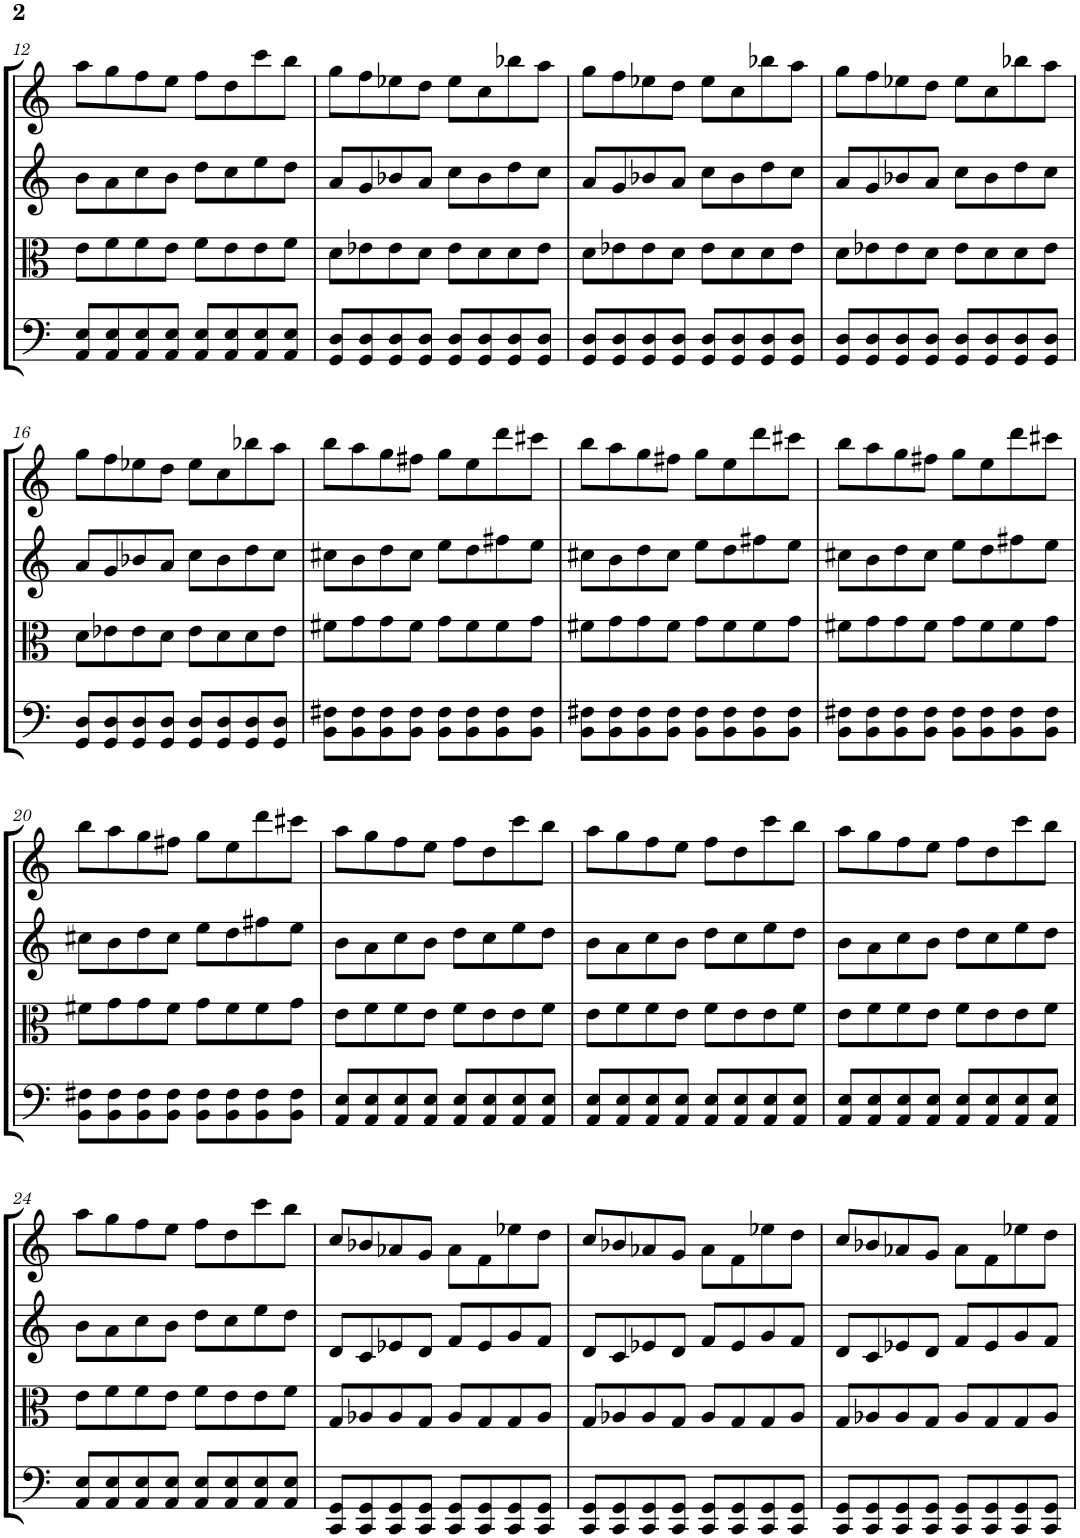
**kern	**kern	**kern	**kern
*part4	*part3	*part2	*part1
*staff4	*staff3	*staff2	*staff1
*I"Violoncello	*I"Viola	*I"Violin II	*I"Violin I
*I'Vc	*I'Vla	*I'Vln	*I'Vln
!!LO:PB:g=z
*clefF4	*clefC3	*clefG2	*clefG2
*k[]	*k[]	*k[]	*k[]
*M4/4	*M4/4	*M4/4	*M4/4
=12	=12	=12	=12
8AA/ 8E/L	8e\L	8b\L	8aa\L
8AA/ 8E/	8f\	8a\	8gg\
8AA/ 8E/	8f\	8cc\	8ff\
8AA/ 8E/J	8e\J	8b\J	8ee\J
8AA/ 8E/L	8f\L	8dd\L	8ff\L
8AA/ 8E/	8e\	8cc\	8dd\
8AA/ 8E/	8e\	8ee\	8ccc\
8AA/ 8E/J	8f\J	8dd\J	8bb\J
=13	=13	=13	=13
8GG/ 8D/L	8d\L	8a/L	8gg\L
8GG/ 8D/	8e-X\	8g/	8ff\
8GG/ 8D/	8e-\	8b-X/	8ee-X\
8GG/ 8D/J	8d\J	8a/J	8dd\J
8GG/ 8D/L	8e-\L	8cc\L	8ee-\L
8GG/ 8D/	8d\	8b-\	8cc\
8GG/ 8D/	8d\	8dd\	8bb-X\
8GG/ 8D/J	8e-\J	8cc\J	8aa\J
=14	=14	=14	=14
8GG/ 8D/L	8d\L	8a/L	8gg\L
8GG/ 8D/	8e-X\	8g/	8ff\
8GG/ 8D/	8e-\	8b-X/	8ee-X\
8GG/ 8D/J	8d\J	8a/J	8dd\J
8GG/ 8D/L	8e-\L	8cc\L	8ee-\L
8GG/ 8D/	8d\	8b-\	8cc\
8GG/ 8D/	8d\	8dd\	8bb-X\
8GG/ 8D/J	8e-\J	8cc\J	8aa\J
=15	=15	=15	=15
8GG/ 8D/L	8d\L	8a/L	8gg\L
8GG/ 8D/	8e-X\	8g/	8ff\
8GG/ 8D/	8e-\	8b-X/	8ee-X\
8GG/ 8D/J	8d\J	8a/J	8dd\J
8GG/ 8D/L	8e-\L	8cc\L	8ee-\L
8GG/ 8D/	8d\	8b-\	8cc\
8GG/ 8D/	8d\	8dd\	8bb-X\
8GG/ 8D/J	8e-\J	8cc\J	8aa\J
!!LO:LB:g=z
=16	=16	=16	=16
8GG/ 8D/L	8d\L	8a/L	8gg\L
8GG/ 8D/	8e-X\	8g/	8ff\
8GG/ 8D/	8e-\	8b-X/	8ee-X\
8GG/ 8D/J	8d\J	8a/J	8dd\J
8GG/ 8D/L	8e-\L	8cc\L	8ee-\L
8GG/ 8D/	8d\	8b-\	8cc\
8GG/ 8D/	8d\	8dd\	8bb-X\
8GG/ 8D/J	8e-\J	8cc\J	8aa\J
=17	=17	=17	=17
8BB\ 8F#X\L	8f#X\L	8cc#X\L	8bb\L
8BB\ 8F#\	8g\	8b\	8aa\
8BB\ 8F#\	8g\	8dd\	8gg\
8BB\ 8F#\J	8f#\J	8cc#\J	8ff#X\J
8BB\ 8F#\L	8g\L	8ee\L	8gg\L
8BB\ 8F#\	8f#\	8dd\	8ee\
8BB\ 8F#\	8f#\	8ff#X\	8ddd\
8BB\ 8F#\J	8g\J	8ee\J	8ccc#X\J
=18	=18	=18	=18
8BB\ 8F#X\L	8f#X\L	8cc#X\L	8bb\L
8BB\ 8F#\	8g\	8b\	8aa\
8BB\ 8F#\	8g\	8dd\	8gg\
8BB\ 8F#\J	8f#\J	8cc#\J	8ff#X\J
8BB\ 8F#\L	8g\L	8ee\L	8gg\L
8BB\ 8F#\	8f#\	8dd\	8ee\
8BB\ 8F#\	8f#\	8ff#X\	8ddd\
8BB\ 8F#\J	8g\J	8ee\J	8ccc#X\J
=19	=19	=19	=19
8BB\ 8F#X\L	8f#X\L	8cc#X\L	8bb\L
8BB\ 8F#\	8g\	8b\	8aa\
8BB\ 8F#\	8g\	8dd\	8gg\
8BB\ 8F#\J	8f#\J	8cc#\J	8ff#X\J
8BB\ 8F#\L	8g\L	8ee\L	8gg\L
8BB\ 8F#\	8f#\	8dd\	8ee\
8BB\ 8F#\	8f#\	8ff#X\	8ddd\
8BB\ 8F#\J	8g\J	8ee\J	8ccc#X\J
!!LO:LB:g=z
=20	=20	=20	=20
8BB\ 8F#X\L	8f#X\L	8cc#X\L	8bb\L
8BB\ 8F#\	8g\	8b\	8aa\
8BB\ 8F#\	8g\	8dd\	8gg\
8BB\ 8F#\J	8f#\J	8cc#\J	8ff#X\J
8BB\ 8F#\L	8g\L	8ee\L	8gg\L
8BB\ 8F#\	8f#\	8dd\	8ee\
8BB\ 8F#\	8f#\	8ff#X\	8ddd\
8BB\ 8F#\J	8g\J	8ee\J	8ccc#X\J
=21	=21	=21	=21
8AA/ 8E/L	8e\L	8b\L	8aa\L
8AA/ 8E/	8f\	8a\	8gg\
8AA/ 8E/	8f\	8cc\	8ff\
8AA/ 8E/J	8e\J	8b\J	8ee\J
8AA/ 8E/L	8f\L	8dd\L	8ff\L
8AA/ 8E/	8e\	8cc\	8dd\
8AA/ 8E/	8e\	8ee\	8ccc\
8AA/ 8E/J	8f\J	8dd\J	8bb\J
=22	=22	=22	=22
8AA/ 8E/L	8e\L	8b\L	8aa\L
8AA/ 8E/	8f\	8a\	8gg\
8AA/ 8E/	8f\	8cc\	8ff\
8AA/ 8E/J	8e\J	8b\J	8ee\J
8AA/ 8E/L	8f\L	8dd\L	8ff\L
8AA/ 8E/	8e\	8cc\	8dd\
8AA/ 8E/	8e\	8ee\	8ccc\
8AA/ 8E/J	8f\J	8dd\J	8bb\J
=23	=23	=23	=23
8AA/ 8E/L	8e\L	8b\L	8aa\L
8AA/ 8E/	8f\	8a\	8gg\
8AA/ 8E/	8f\	8cc\	8ff\
8AA/ 8E/J	8e\J	8b\J	8ee\J
8AA/ 8E/L	8f\L	8dd\L	8ff\L
8AA/ 8E/	8e\	8cc\	8dd\
8AA/ 8E/	8e\	8ee\	8ccc\
8AA/ 8E/J	8f\J	8dd\J	8bb\J
!!LO:LB:g=z
=24	=24	=24	=24
8AA/ 8E/L	8e\L	8b\L	8aa\L
8AA/ 8E/	8f\	8a\	8gg\
8AA/ 8E/	8f\	8cc\	8ff\
8AA/ 8E/J	8e\J	8b\J	8ee\J
8AA/ 8E/L	8f\L	8dd\L	8ff\L
8AA/ 8E/	8e\	8cc\	8dd\
8AA/ 8E/	8e\	8ee\	8ccc\
8AA/ 8E/J	8f\J	8dd\J	8bb\J
=25	=25	=25	=25
8CC/ 8GG/L	8G/L	8d/L	8cc/L
8CC/ 8GG/	8A-X/	8c/	8b-X/
8CC/ 8GG/	8A-/	8e-X/	8a-X/
8CC/ 8GG/J	8G/J	8d/J	8g/J
8CC/ 8GG/L	8A-/L	8f/L	8a-\L
8CC/ 8GG/	8G/	8e-/	8f\
8CC/ 8GG/	8G/	8g/	8ee-X\
8CC/ 8GG/J	8A-/J	8f/J	8dd\J
=26	=26	=26	=26
8CC/ 8GG/L	8G/L	8d/L	8cc/L
8CC/ 8GG/	8A-X/	8c/	8b-X/
8CC/ 8GG/	8A-/	8e-X/	8a-X/
8CC/ 8GG/J	8G/J	8d/J	8g/J
8CC/ 8GG/L	8A-/L	8f/L	8a-\L
8CC/ 8GG/	8G/	8e-/	8f\
8CC/ 8GG/	8G/	8g/	8ee-X\
8CC/ 8GG/J	8A-/J	8f/J	8dd\J
=27	=27	=27	=27
8CC/ 8GG/L	8G/L	8d/L	8cc/L
8CC/ 8GG/	8A-X/	8c/	8b-X/
8CC/ 8GG/	8A-/	8e-X/	8a-X/
8CC/ 8GG/J	8G/J	8d/J	8g/J
8CC/ 8GG/L	8A-/L	8f/L	8a-\L
8CC/ 8GG/	8G/	8e-/	8f\
8CC/ 8GG/	8G/	8g/	8ee-X\
8CC/ 8GG/J	8A-/J	8f/J	8dd\J
=	=	=	=
*-	*-	*-	*-
